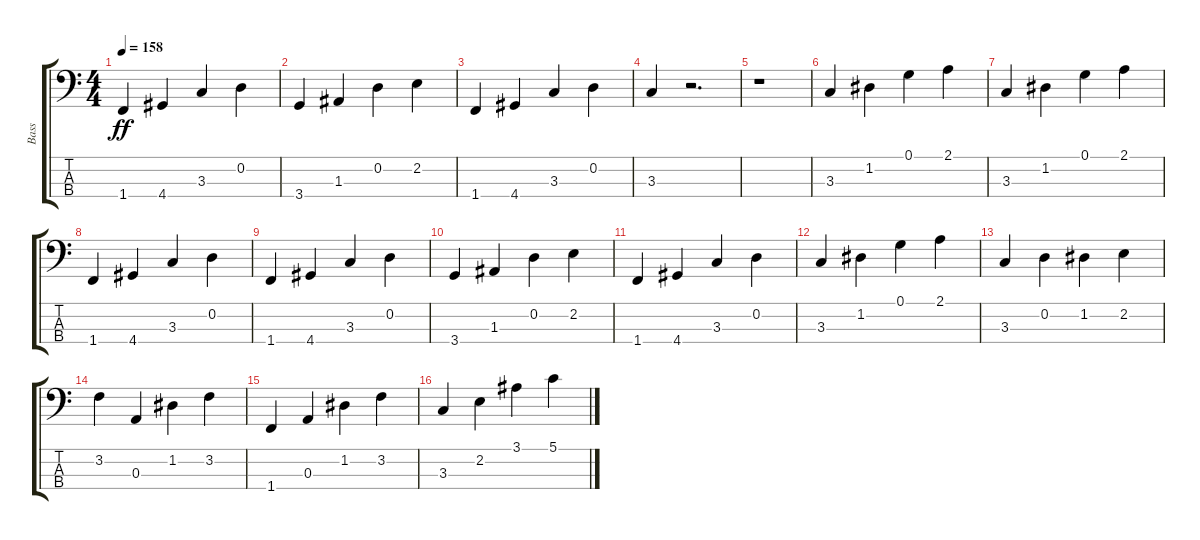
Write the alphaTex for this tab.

\track ("Bass" "Bass") {instrument acousticbass}
\staff {score tabs}
\tuning (G2 D2 A1 E1) {hide}
\ts (4 4)
\tempo 158
\clef f4
\ks c
1.4.4{dy ff} 4.4.4 3.3.4 0.2.4 |
3.4.4 1.3.4 0.2.4 2.2.4 |
1.4.4 4.4.4 3.3.4 0.2.4 |
3.3.4 r.2{d} |
r.1 |
3.3.4 1.2.4 0.1.4 2.1.4 |
3.3.4 1.2.4 0.1.4 2.1.4 |
1.4.4 4.4.4 3.3.4 0.2.4 |
1.4.4 4.4.4 3.3.4 0.2.4 |
3.4.4 1.3.4 0.2.4 2.2.4 |
1.4.4 4.4.4 3.3.4 0.2.4 |
3.3.4 1.2.4 0.1.4 2.1.4 |
3.3.4 0.2.4 1.2.4 2.2.4 |
3.2.4 0.3.4 1.2.4 3.2.4 |
1.4.4 0.3.4 1.2.4 3.2.4 |
3.3.4 2.2.4 3.1.4 5.1.4
